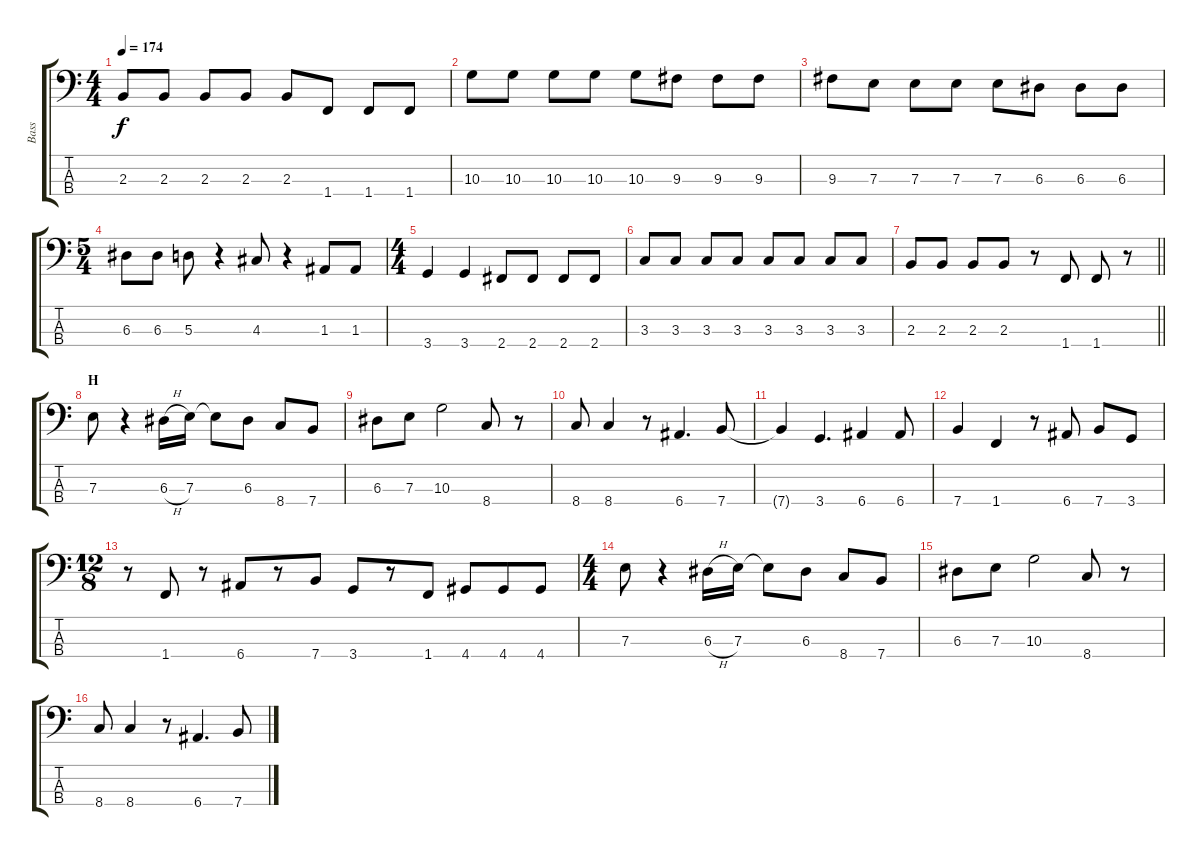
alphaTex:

\track ("Bass" "Bass") {instrument electricbasspick}
\staff {score tabs}
\tuning (G2 D2 A1 E1) {hide}
\ts (4 4)
\tempo 174
\clef f4
\ks c
2.3.8{dy f} 2.3.8 2.3.8 2.3.8 2.3.8 1.4.8 1.4.8 1.4.8 |
10.3.8 10.3.8 10.3.8 10.3.8 10.3.8 9.3.8 9.3.8 9.3.8 |
9.3.8 7.3.8 7.3.8 7.3.8 7.3.8 6.3.8 6.3.8 6.3.8 |
\ts (5 4)
6.3.8 6.3.8 5.3.8 r.4 4.3.8 r.4 1.3.8 1.3.8 |
\ts (4 4)
3.4.4 3.4.4 2.4.8 2.4.8 2.4.8 2.4.8 |
3.3.8 3.3.8 3.3.8 3.3.8 3.3.8 3.3.8 3.3.8 3.3.8 |
\barLineRight lightlight
2.3.8 2.3.8 2.3.8 2.3.8 r.8 1.4.8 1.4.8 r.8 |
\section ("" "H")
7.3.8 r.4 6.3{h}.16 7.3.16 7.3{t}.8 6.3.8 8.4.8 7.4.8 |
6.3.8 7.3.8 10.3.2 8.4.8 r.8 |
8.4.8 8.4.4 r.8 6.4.4{d} 7.4.8 |
7.4{t}.4 3.4.4{d} 6.4.4 6.4.8 |
7.4.4 1.4.4 r.8 6.4.8 7.4.8 3.4.8 |
\ts (12 8)
r.8 1.4.8 r.8 6.4.8 r.8 7.4.8 3.4.8 r.8 1.4.8 4.4.8 4.4.8 4.4.8 |
\ts (4 4)
7.3.8 r.4 6.3{h}.16 7.3.16 7.3{t}.8 6.3.8 8.4.8 7.4.8 |
6.3.8 7.3.8 10.3.2 8.4.8 r.8 |
8.4.8 8.4.4 r.8 6.4.4{d} 7.4.8
